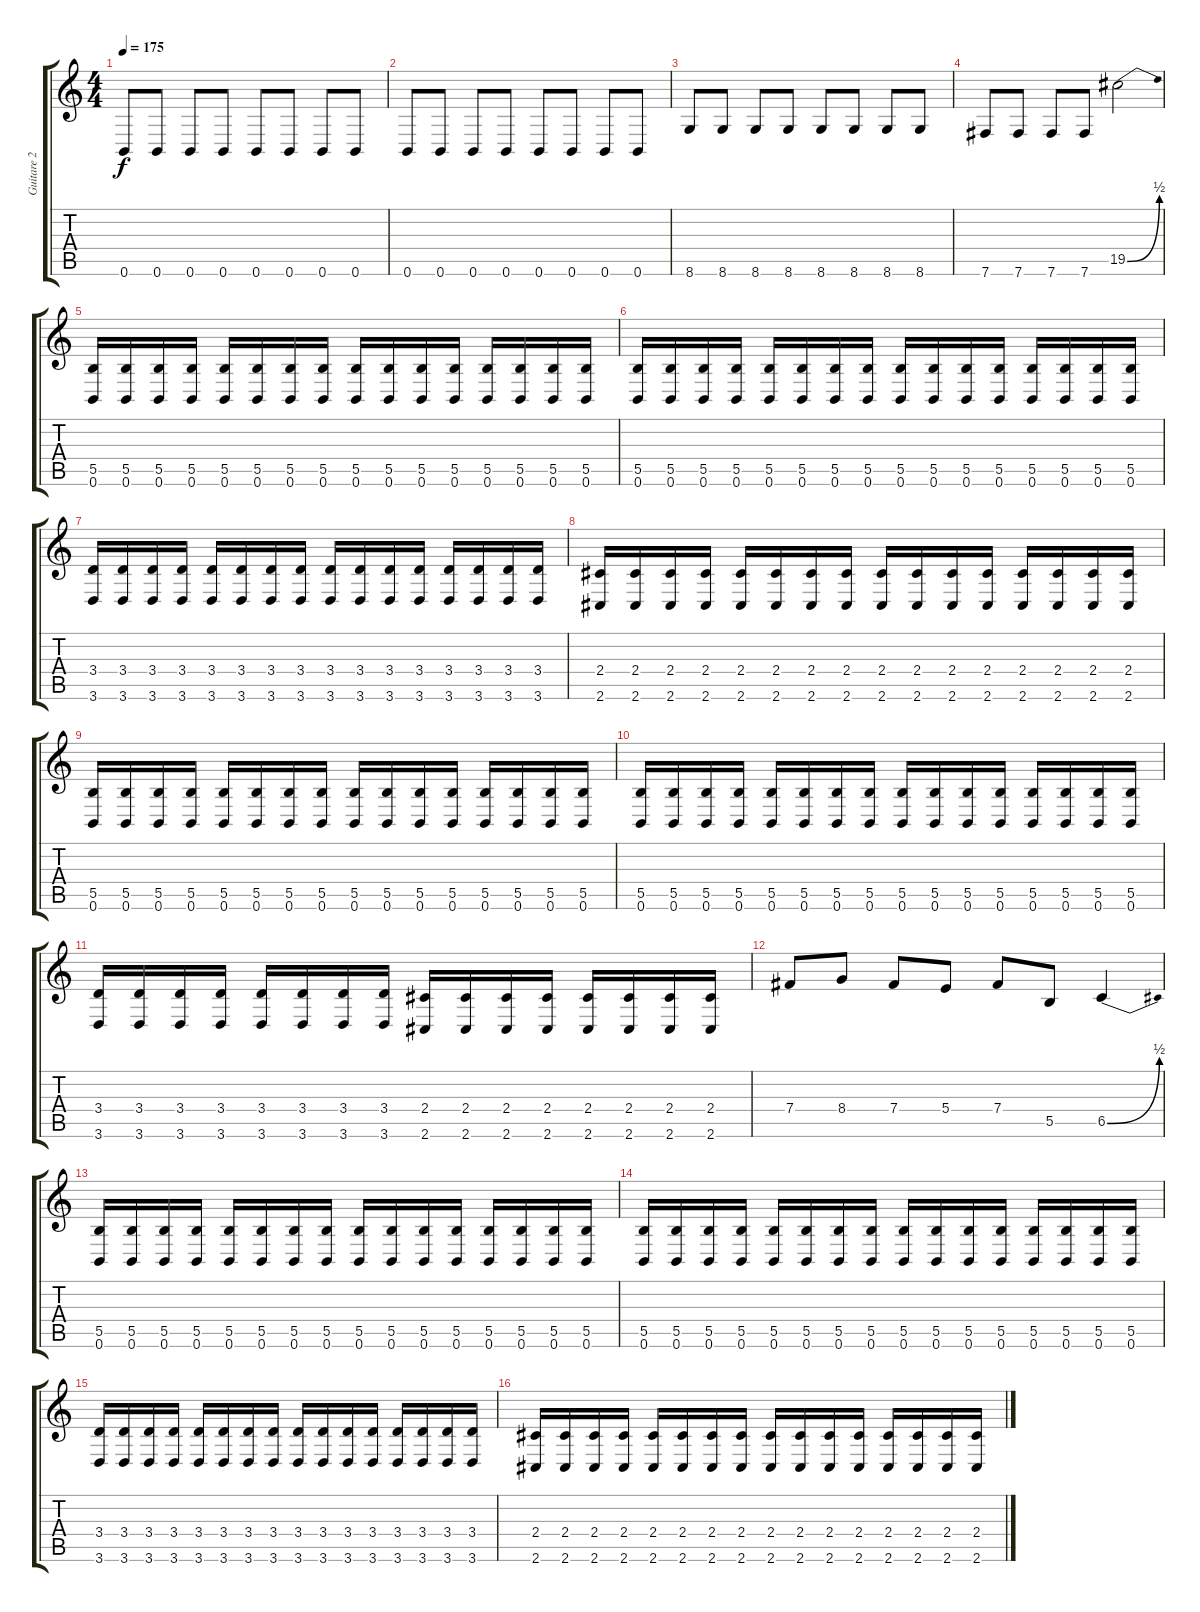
\track ("Guitare 2" "Guitare 2") {instrument distortionguitar}
\staff {score tabs}
\tuning (Db4 Ab3 E3 B2 Gb2 B1) {hide}
\ts (4 4)
\tempo 175
\clef g2
\ks c
0.6.8{dy f} 0.6.8 0.6.8 0.6.8 0.6.8 0.6.8 0.6.8 0.6.8 |
0.6.8 0.6.8 0.6.8 0.6.8 0.6.8 0.6.8 0.6.8 0.6.8 |
8.6.8 8.6.8 8.6.8 8.6.8 8.6.8 8.6.8 8.6.8 8.6.8 |
7.6.8 7.6.8 7.6.8 7.6.8 19.5{be (bend 0 0 60 2)}.2 |
(5.5 0.6).16 (5.5 0.6).16 (5.5 0.6).16 (5.5 0.6).16 (5.5 0.6).16 (5.5 0.6).16 (5.5 0.6).16 (5.5 0.6).16 (5.5 0.6).16 (5.5 0.6).16 (5.5 0.6).16 (5.5 0.6).16 (5.5 0.6).16 (5.5 0.6).16 (5.5 0.6).16 (5.5 0.6).16 |
(5.5 0.6).16 (5.5 0.6).16 (5.5 0.6).16 (5.5 0.6).16 (5.5 0.6).16 (5.5 0.6).16 (5.5 0.6).16 (5.5 0.6).16 (5.5 0.6).16 (5.5 0.6).16 (5.5 0.6).16 (5.5 0.6).16 (5.5 0.6).16 (5.5 0.6).16 (5.5 0.6).16 (5.5 0.6).16 |
(3.4 3.6).16 (3.4 3.6).16 (3.4 3.6).16 (3.4 3.6).16 (3.4 3.6).16 (3.4 3.6).16 (3.4 3.6).16 (3.4 3.6).16 (3.4 3.6).16 (3.4 3.6).16 (3.4 3.6).16 (3.4 3.6).16 (3.4 3.6).16 (3.4 3.6).16 (3.4 3.6).16 (3.4 3.6).16 |
(2.4 2.6).16 (2.4 2.6).16 (2.4 2.6).16 (2.4 2.6).16 (2.4 2.6).16 (2.4 2.6).16 (2.4 2.6).16 (2.4 2.6).16 (2.4 2.6).16 (2.4 2.6).16 (2.4 2.6).16 (2.4 2.6).16 (2.4 2.6).16 (2.4 2.6).16 (2.4 2.6).16 (2.4 2.6).16 |
(5.5 0.6).16 (5.5 0.6).16 (5.5 0.6).16 (5.5 0.6).16 (5.5 0.6).16 (5.5 0.6).16 (5.5 0.6).16 (5.5 0.6).16 (5.5 0.6).16 (5.5 0.6).16 (5.5 0.6).16 (5.5 0.6).16 (5.5 0.6).16 (5.5 0.6).16 (5.5 0.6).16 (5.5 0.6).16 |
(5.5 0.6).16 (5.5 0.6).16 (5.5 0.6).16 (5.5 0.6).16 (5.5 0.6).16 (5.5 0.6).16 (5.5 0.6).16 (5.5 0.6).16 (5.5 0.6).16 (5.5 0.6).16 (5.5 0.6).16 (5.5 0.6).16 (5.5 0.6).16 (5.5 0.6).16 (5.5 0.6).16 (5.5 0.6).16 |
(3.4 3.6).16 (3.4 3.6).16 (3.4 3.6).16 (3.4 3.6).16 (3.4 3.6).16 (3.4 3.6).16 (3.4 3.6).16 (3.4 3.6).16 (2.4 2.6).16 (2.4 2.6).16 (2.4 2.6).16 (2.4 2.6).16 (2.4 2.6).16 (2.4 2.6).16 (2.4 2.6).16 (2.4 2.6).16 |
7.4.8 8.4.8 7.4.8 5.4.8 7.4.8 5.5.8 6.5{be (bend 0 0 60 2)}.4 |
(5.5 0.6).16 (5.5 0.6).16 (5.5 0.6).16 (5.5 0.6).16 (5.5 0.6).16 (5.5 0.6).16 (5.5 0.6).16 (5.5 0.6).16 (5.5 0.6).16 (5.5 0.6).16 (5.5 0.6).16 (5.5 0.6).16 (5.5 0.6).16 (5.5 0.6).16 (5.5 0.6).16 (5.5 0.6).16 |
(5.5 0.6).16 (5.5 0.6).16 (5.5 0.6).16 (5.5 0.6).16 (5.5 0.6).16 (5.5 0.6).16 (5.5 0.6).16 (5.5 0.6).16 (5.5 0.6).16 (5.5 0.6).16 (5.5 0.6).16 (5.5 0.6).16 (5.5 0.6).16 (5.5 0.6).16 (5.5 0.6).16 (5.5 0.6).16 |
(3.4 3.6).16 (3.4 3.6).16 (3.4 3.6).16 (3.4 3.6).16 (3.4 3.6).16 (3.4 3.6).16 (3.4 3.6).16 (3.4 3.6).16 (3.4 3.6).16 (3.4 3.6).16 (3.4 3.6).16 (3.4 3.6).16 (3.4 3.6).16 (3.4 3.6).16 (3.4 3.6).16 (3.4 3.6).16 |
(2.4 2.6).16 (2.4 2.6).16 (2.4 2.6).16 (2.4 2.6).16 (2.4 2.6).16 (2.4 2.6).16 (2.4 2.6).16 (2.4 2.6).16 (2.4 2.6).16 (2.4 2.6).16 (2.4 2.6).16 (2.4 2.6).16 (2.4 2.6).16 (2.4 2.6).16 (2.4 2.6).16 (2.4 2.6).16
